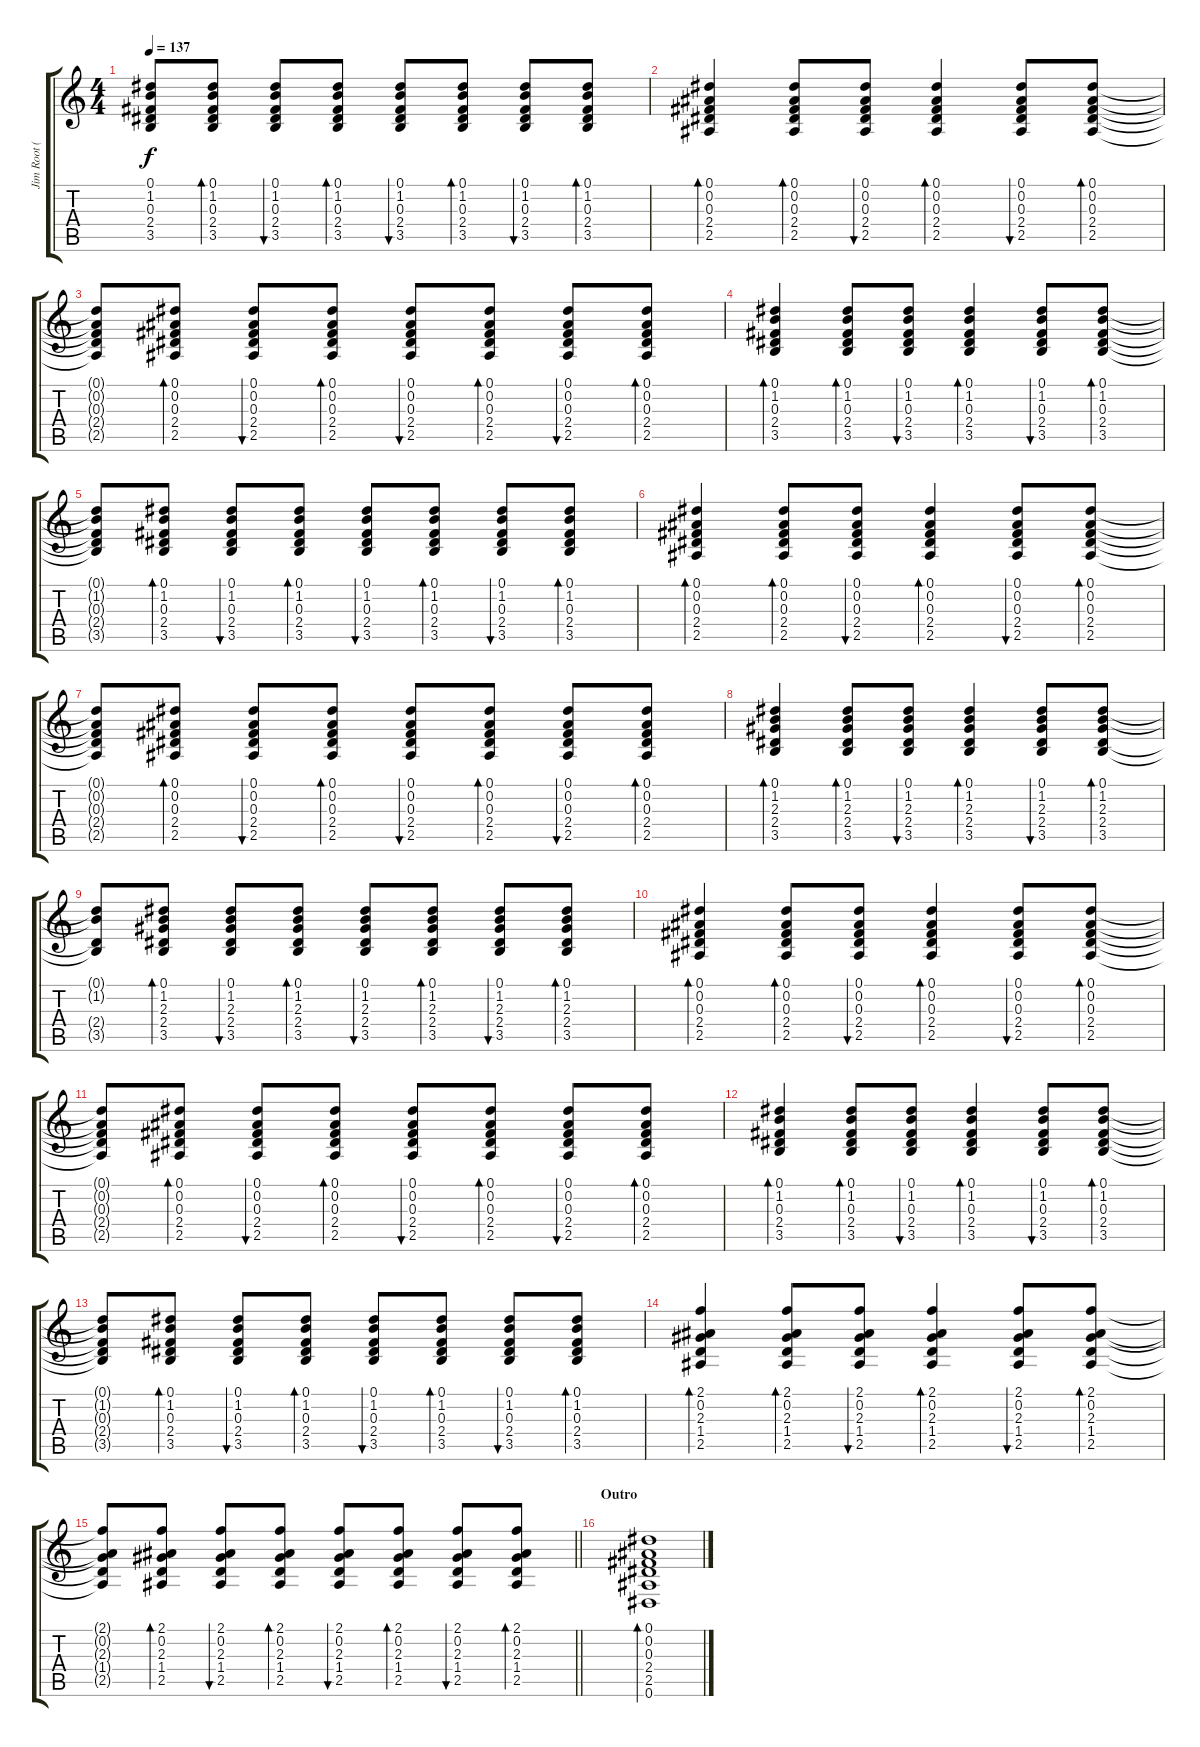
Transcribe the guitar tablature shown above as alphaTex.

\track ("Jim Root (Acoustic Guitar)" "Jim Root (") {instrument acousticguitarsteel}
\staff {score tabs}
\tuning (Eb4 Bb3 Gb3 Db3 Ab2 Eb2) {hide}
\ts (4 4)
\tempo 137
\clef g2
\ks c
(0.1{t} 1.2{t} 0.3{t} 2.4{t} 3.5{t}).8{dy f} (0.1 1.2 0.3 2.4 3.5).8{bd 60} (0.1 1.2 0.3 2.4 3.5).8{bu 60} (0.1 1.2 0.3 2.4 3.5).8{bd 60} (0.1 1.2 0.3 2.4 3.5).8{bu 60} (0.1 1.2 0.3 2.4 3.5).8{bd 60} (0.1 1.2 0.3 2.4 3.5).8{bu 60} (0.1 1.2 0.3 2.4 3.5).8{bd 60} |
(0.1 0.2 0.3 2.4 2.5).4{bd 60} (0.1 0.2 0.3 2.4 2.5).8{bd 60} (0.1 0.2 0.3 2.4 2.5).8{bu 60} (0.1 0.2 0.3 2.4 2.5).4{bd 60} (0.1 0.2 0.3 2.4 2.5).8{bu 60} (0.1 0.2 0.3 2.4 2.5).8{bd 60} |
(0.1{t} 0.2{t} 0.3{t} 2.4{t} 2.5{t}).8 (0.1 0.2 0.3 2.4 2.5).8{bd 60} (0.1 0.2 0.3 2.4 2.5).8{bu 60} (0.1 0.2 0.3 2.4 2.5).8{bd 60} (0.1 0.2 0.3 2.4 2.5).8{bu 60} (0.1 0.2 0.3 2.4 2.5).8{bd 60} (0.1 0.2 0.3 2.4 2.5).8{bu 60} (0.1 0.2 0.3 2.4 2.5).8{bd 60} |
(0.1 1.2 0.3 2.4 3.5).4{bd 60} (0.1 1.2 0.3 2.4 3.5).8{bd 60} (0.1 1.2 0.3 2.4 3.5).8{bu 60} (0.1 1.2 0.3 2.4 3.5).4{bd 60} (0.1 1.2 0.3 2.4 3.5).8{bu 60} (0.1 1.2 0.3 2.4 3.5).8{bd 60} |
(0.1{t} 1.2{t} 0.3{t} 2.4{t} 3.5{t}).8 (0.1 1.2 0.3 2.4 3.5).8{bd 60} (0.1 1.2 0.3 2.4 3.5).8{bu 60} (0.1 1.2 0.3 2.4 3.5).8{bd 60} (0.1 1.2 0.3 2.4 3.5).8{bu 60} (0.1 1.2 0.3 2.4 3.5).8{bd 60} (0.1 1.2 0.3 2.4 3.5).8{bu 60} (0.1 1.2 0.3 2.4 3.5).8{bd 60} |
(0.1 0.2 0.3 2.4 2.5).4{bd 60} (0.1 0.2 0.3 2.4 2.5).8{bd 60} (0.1 0.2 0.3 2.4 2.5).8{bu 60} (0.1 0.2 0.3 2.4 2.5).4{bd 60} (0.1 0.2 0.3 2.4 2.5).8{bu 60} (0.1 0.2 0.3 2.4 2.5).8{bd 60} |
(0.1{t} 0.2{t} 0.3{t} 2.4{t} 2.5{t}).8 (0.1 0.2 0.3 2.4 2.5).8{bd 60} (0.1 0.2 0.3 2.4 2.5).8{bu 60} (0.1 0.2 0.3 2.4 2.5).8{bd 60} (0.1 0.2 0.3 2.4 2.5).8{bu 60} (0.1 0.2 0.3 2.4 2.5).8{bd 60} (0.1 0.2 0.3 2.4 2.5).8{bu 60} (0.1 0.2 0.3 2.4 2.5).8{bd 60} |
(0.1 1.2 2.3 2.4 3.5).4{bd 60} (0.1 1.2 2.3 2.4 3.5).8{bd 60} (0.1 1.2 2.3 2.4 3.5).8{bu 60} (0.1 1.2 2.3 2.4 3.5).4{bd 60} (0.1 1.2 2.3 2.4 3.5).8{bu 60} (0.1 1.2 2.3 2.4 3.5).8{bd 60} |
(0.1{t} 1.2{t} 2.4{t} 3.5{t}).8 (0.1 1.2 2.3 2.4 3.5).8{bd 60} (0.1 1.2 2.3 2.4 3.5).8{bu 60} (0.1 1.2 2.3 2.4 3.5).8{bd 60} (0.1 1.2 2.3 2.4 3.5).8{bu 60} (0.1 1.2 2.3 2.4 3.5).8{bd 60} (0.1 1.2 2.3 2.4 3.5).8{bu 60} (0.1 1.2 2.3 2.4 3.5).8{bd 60} |
(0.1 0.2 0.3 2.4 2.5).4{bd 60} (0.1 0.2 0.3 2.4 2.5).8{bd 60} (0.1 0.2 0.3 2.4 2.5).8{bu 60} (0.1 0.2 0.3 2.4 2.5).4{bd 60} (0.1 0.2 0.3 2.4 2.5).8{bu 60} (0.1 0.2 0.3 2.4 2.5).8{bd 60} |
(0.1{t} 0.2{t} 0.3{t} 2.4{t} 2.5{t}).8 (0.1 0.2 0.3 2.4 2.5).8{bd 60} (0.1 0.2 0.3 2.4 2.5).8{bu 60} (0.1 0.2 0.3 2.4 2.5).8{bd 60} (0.1 0.2 0.3 2.4 2.5).8{bu 60} (0.1 0.2 0.3 2.4 2.5).8{bd 60} (0.1 0.2 0.3 2.4 2.5).8{bu 60} (0.1 0.2 0.3 2.4 2.5).8{bd 60} |
(0.1 1.2 0.3 2.4 3.5).4{bd 60} (0.1 1.2 0.3 2.4 3.5).8{bd 60} (0.1 1.2 0.3 2.4 3.5).8{bu 60} (0.1 1.2 0.3 2.4 3.5).4{bd 60} (0.1 1.2 0.3 2.4 3.5).8{bu 60} (0.1 1.2 0.3 2.4 3.5).8{bd 60} |
(0.1{t} 1.2{t} 0.3{t} 2.4{t} 3.5{t}).8 (0.1 1.2 0.3 2.4 3.5).8{bd 60} (0.1 1.2 0.3 2.4 3.5).8{bu 60} (0.1 1.2 0.3 2.4 3.5).8{bd 60} (0.1 1.2 0.3 2.4 3.5).8{bu 60} (0.1 1.2 0.3 2.4 3.5).8{bd 60} (0.1 1.2 0.3 2.4 3.5).8{bu 60} (0.1 1.2 0.3 2.4 3.5).8{bd 60} |
(2.1 0.2 2.3 1.4 2.5).4{bd 60} (2.1 0.2 2.3 1.4 2.5).8{bd 60} (2.1 0.2 2.3 1.4 2.5).8{bu 60} (2.1 0.2 2.3 1.4 2.5).4{bd 60} (2.1 0.2 2.3 1.4 2.5).8{bu 60} (2.1 0.2 2.3 1.4 2.5).8{bd 60} |
\barLineRight lightlight
(2.1{t} 0.2{t} 2.3{t} 1.4{t} 2.5{t}).8 (2.1 0.2 2.3 1.4 2.5).8{bd 60} (2.1 0.2 2.3 1.4 2.5).8{bu 60} (2.1 0.2 2.3 1.4 2.5).8{bd 60} (2.1 0.2 2.3 1.4 2.5).8{bu 60} (2.1 0.2 2.3 1.4 2.5).8{bd 60} (2.1 0.2 2.3 1.4 2.5).8{bu 60} (2.1 0.2 2.3 1.4 2.5).8{bd 60} |
\section ("" "Outro")
(0.1 0.2 0.3 2.4 2.5 0.6).1{bd 240}
